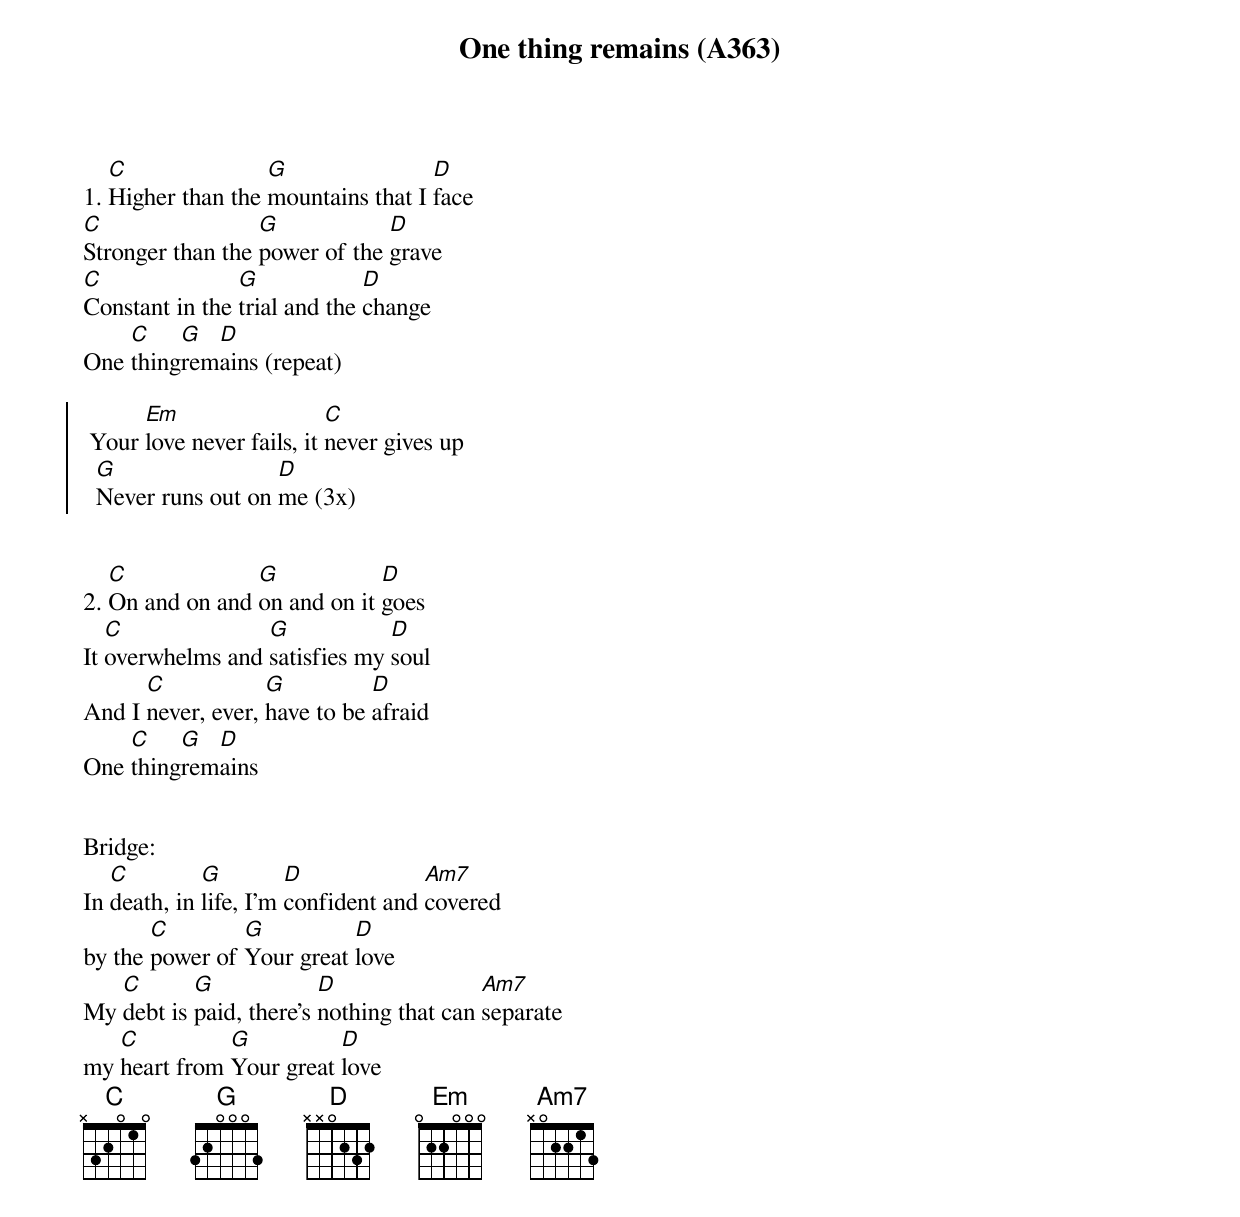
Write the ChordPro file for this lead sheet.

{title: One thing remains (A363)}
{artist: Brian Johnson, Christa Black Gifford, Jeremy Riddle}

1. [C]Higher than the [G]mountains that I [D]face
[C]Stronger than the [G]power of the [D]grave
[C]Constant in the [G]trial and the [D]change
One [C]thing[G]rem[D]ains (repeat)

{soc}
 Your [Em]love never fails, it [C]never gives up
  [G]Never runs out on [D]me (3x)
 {eoc}


2. [C]On and on and [G]on and on it [D]goes
It [C]overwhelms and [G]satisfies my [D]soul
And I [C]never, ever, [G]have to be [D]afraid
One [C]thing[G]rem[D]ains


Bridge:
In [C]death, in [G]life, I’m [D]confident and [Am7]covered
by the [C]power of [G]Your great [D]love
My [C]debt is [G]paid, there’s [D]nothing that can [Am7]separate
my [C]heart from [G]Your great [D]love
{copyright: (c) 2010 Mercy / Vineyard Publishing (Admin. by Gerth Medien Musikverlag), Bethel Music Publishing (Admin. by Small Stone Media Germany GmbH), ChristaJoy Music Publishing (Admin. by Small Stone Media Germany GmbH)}
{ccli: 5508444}
